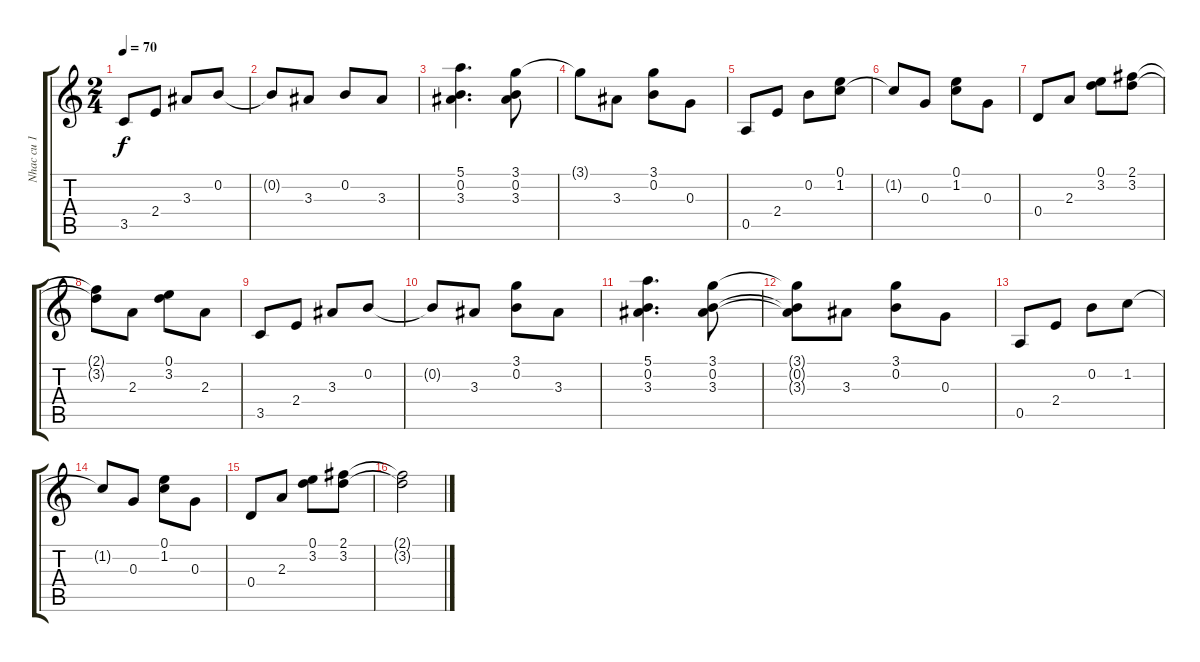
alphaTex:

\track ("Nhac cu 1" "Nhac cu 1") {instrument acousticguitarsteel}
\staff {score tabs}
\tuning (E4 B3 G3 D3 A2 E2) {hide}
\ts (2 4)
\tempo 70
\clef g2
\ks c
3.5.8{dy f} 2.4.8 3.3.8 0.2.8 |
0.2{t}.8 3.3.8 0.2.8 3.3.8 |
(5.1 0.2 3.3).4{d} (3.1 0.2 3.3).8 |
3.1{t}.8 3.3.8 (3.1 0.2).8 0.3.8 |
0.5.8 2.4.8 0.2.8 (0.1 1.2).8 |
1.2{t}.8 0.3.8 (0.1 1.2).8 0.3.8 |
0.4.8 2.3.8 (0.1 3.2).8 (2.1 3.2).8 |
(2.1{t} 3.2{t}).8 2.3.8 (0.1 3.2).8 2.3.8 |
3.5.8 2.4.8 3.3.8 0.2.8 |
0.2{t}.8 3.3.8 (3.1 0.2).8 3.3.8 |
(5.1 0.2 3.3).4{d} (3.1 0.2 3.3).8 |
(3.1{t} 0.2{t} 3.3{t}).8 3.3.8 (3.1 0.2).8 0.3.8 |
0.5.8 2.4.8 0.2.8 1.2.8 |
1.2{t}.8 0.3.8 (0.1 1.2).8 0.3.8 |
0.4.8 2.3.8 (0.1 3.2).8 (2.1 3.2).8 |
(2.1{t} 3.2{t}).2
